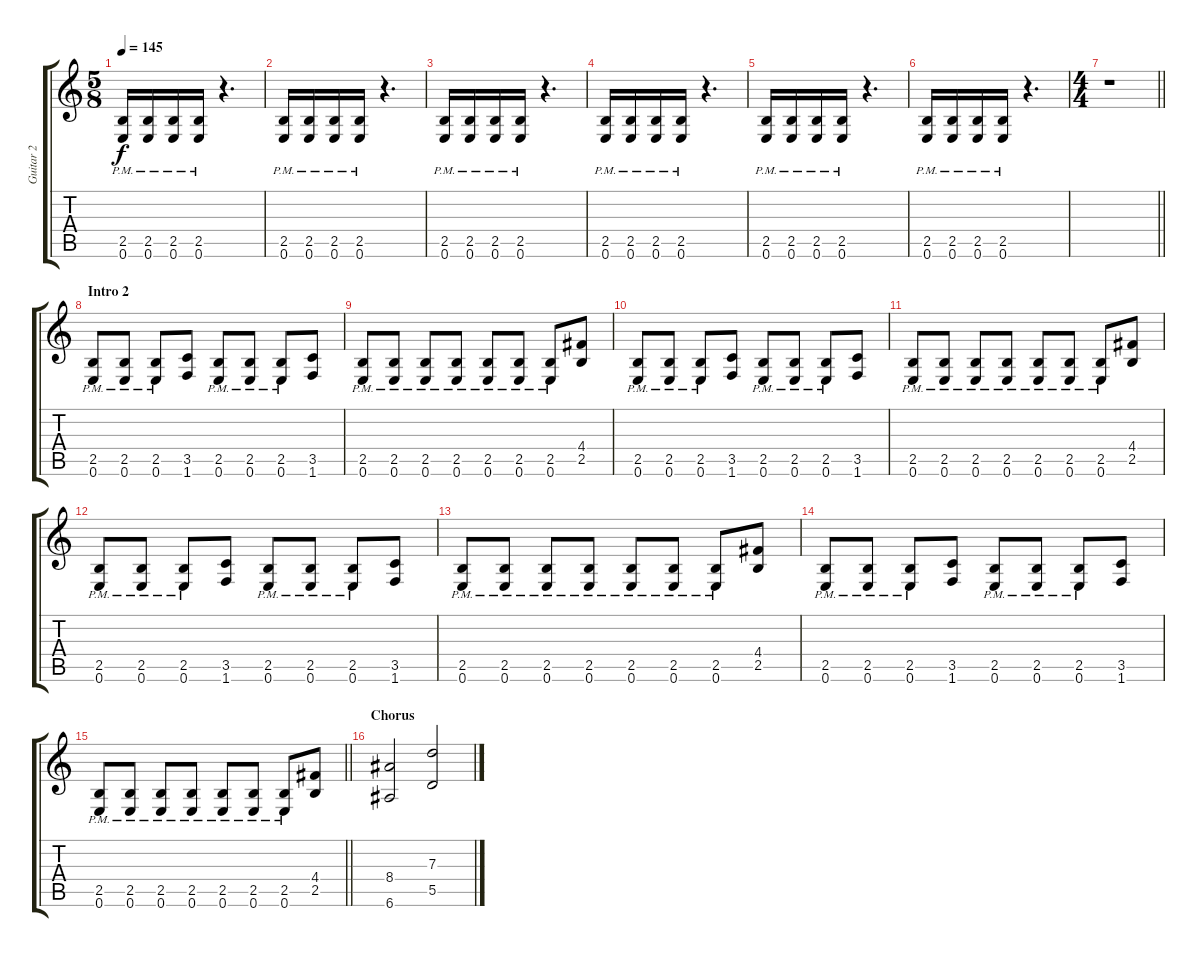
\track ("Guitar 2" "Guitar 2") {instrument overdrivenguitar}
\staff {score tabs}
\tuning (E4 B3 G3 D3 A2 E2) {hide}
\ts (5 8)
\tempo 145
\clef g2
\ks c
(2.5{pm} 0.6{pm}).16{dy f} (2.5{pm} 0.6{pm}).16 (2.5{pm} 0.6{pm}).16 (2.5{pm} 0.6{pm}).16 r.4{d} |
(2.5{pm} 0.6{pm}).16 (2.5{pm} 0.6{pm}).16 (2.5{pm} 0.6{pm}).16 (2.5{pm} 0.6{pm}).16 r.4{d} |
(2.5{pm} 0.6{pm}).16 (2.5{pm} 0.6{pm}).16 (2.5{pm} 0.6{pm}).16 (2.5{pm} 0.6{pm}).16 r.4{d} |
(2.5{pm} 0.6{pm}).16 (2.5{pm} 0.6{pm}).16 (2.5{pm} 0.6{pm}).16 (2.5{pm} 0.6{pm}).16 r.4{d} |
(2.5{pm} 0.6{pm}).16 (2.5{pm} 0.6{pm}).16 (2.5{pm} 0.6{pm}).16 (2.5{pm} 0.6{pm}).16 r.4{d} |
(2.5{pm} 0.6{pm}).16 (2.5{pm} 0.6{pm}).16 (2.5{pm} 0.6{pm}).16 (2.5{pm} 0.6{pm}).16 r.4{d} |
\ts (4 4)
\barLineRight lightlight
r.1 |
\section ("" "Intro 2")
(2.5{pm} 0.6{pm}).8 (2.5{pm} 0.6{pm}).8 (2.5{pm} 0.6{pm}).8 (3.5 1.6).8 (2.5{pm} 0.6{pm}).8 (2.5{pm} 0.6{pm}).8 (2.5{pm} 0.6{pm}).8 (3.5 1.6).8 |
(2.5{pm} 0.6{pm}).8 (2.5{pm} 0.6{pm}).8 (2.5{pm} 0.6{pm}).8 (2.5{pm} 0.6{pm}).8 (2.5{pm} 0.6{pm}).8 (2.5{pm} 0.6{pm}).8 (2.5{pm} 0.6{pm}).8 (4.4 2.5).8 |
(2.5{pm} 0.6{pm}).8 (2.5{pm} 0.6{pm}).8 (2.5{pm} 0.6{pm}).8 (3.5 1.6).8 (2.5{pm} 0.6{pm}).8 (2.5{pm} 0.6{pm}).8 (2.5{pm} 0.6{pm}).8 (3.5 1.6).8 |
(2.5{pm} 0.6{pm}).8 (2.5{pm} 0.6{pm}).8 (2.5{pm} 0.6{pm}).8 (2.5{pm} 0.6{pm}).8 (2.5{pm} 0.6{pm}).8 (2.5{pm} 0.6{pm}).8 (2.5{pm} 0.6{pm}).8 (4.4 2.5).8 |
(2.5{pm} 0.6{pm}).8 (2.5{pm} 0.6{pm}).8 (2.5{pm} 0.6{pm}).8 (3.5 1.6).8 (2.5{pm} 0.6{pm}).8 (2.5{pm} 0.6{pm}).8 (2.5{pm} 0.6{pm}).8 (3.5 1.6).8 |
(2.5{pm} 0.6{pm}).8 (2.5{pm} 0.6{pm}).8 (2.5{pm} 0.6{pm}).8 (2.5{pm} 0.6{pm}).8 (2.5{pm} 0.6{pm}).8 (2.5{pm} 0.6{pm}).8 (2.5{pm} 0.6{pm}).8 (4.4 2.5).8 |
(2.5{pm} 0.6{pm}).8 (2.5{pm} 0.6{pm}).8 (2.5{pm} 0.6{pm}).8 (3.5 1.6).8 (2.5{pm} 0.6{pm}).8 (2.5{pm} 0.6{pm}).8 (2.5{pm} 0.6{pm}).8 (3.5 1.6).8 |
\barLineRight lightlight
(2.5{pm} 0.6{pm}).8 (2.5{pm} 0.6{pm}).8 (2.5{pm} 0.6{pm}).8 (2.5{pm} 0.6{pm}).8 (2.5{pm} 0.6{pm}).8 (2.5{pm} 0.6{pm}).8 (2.5{pm} 0.6{pm}).8 (4.4 2.5).8 |
\section ("" "Chorus")
(8.4 6.6).2 (7.3 5.5).2
